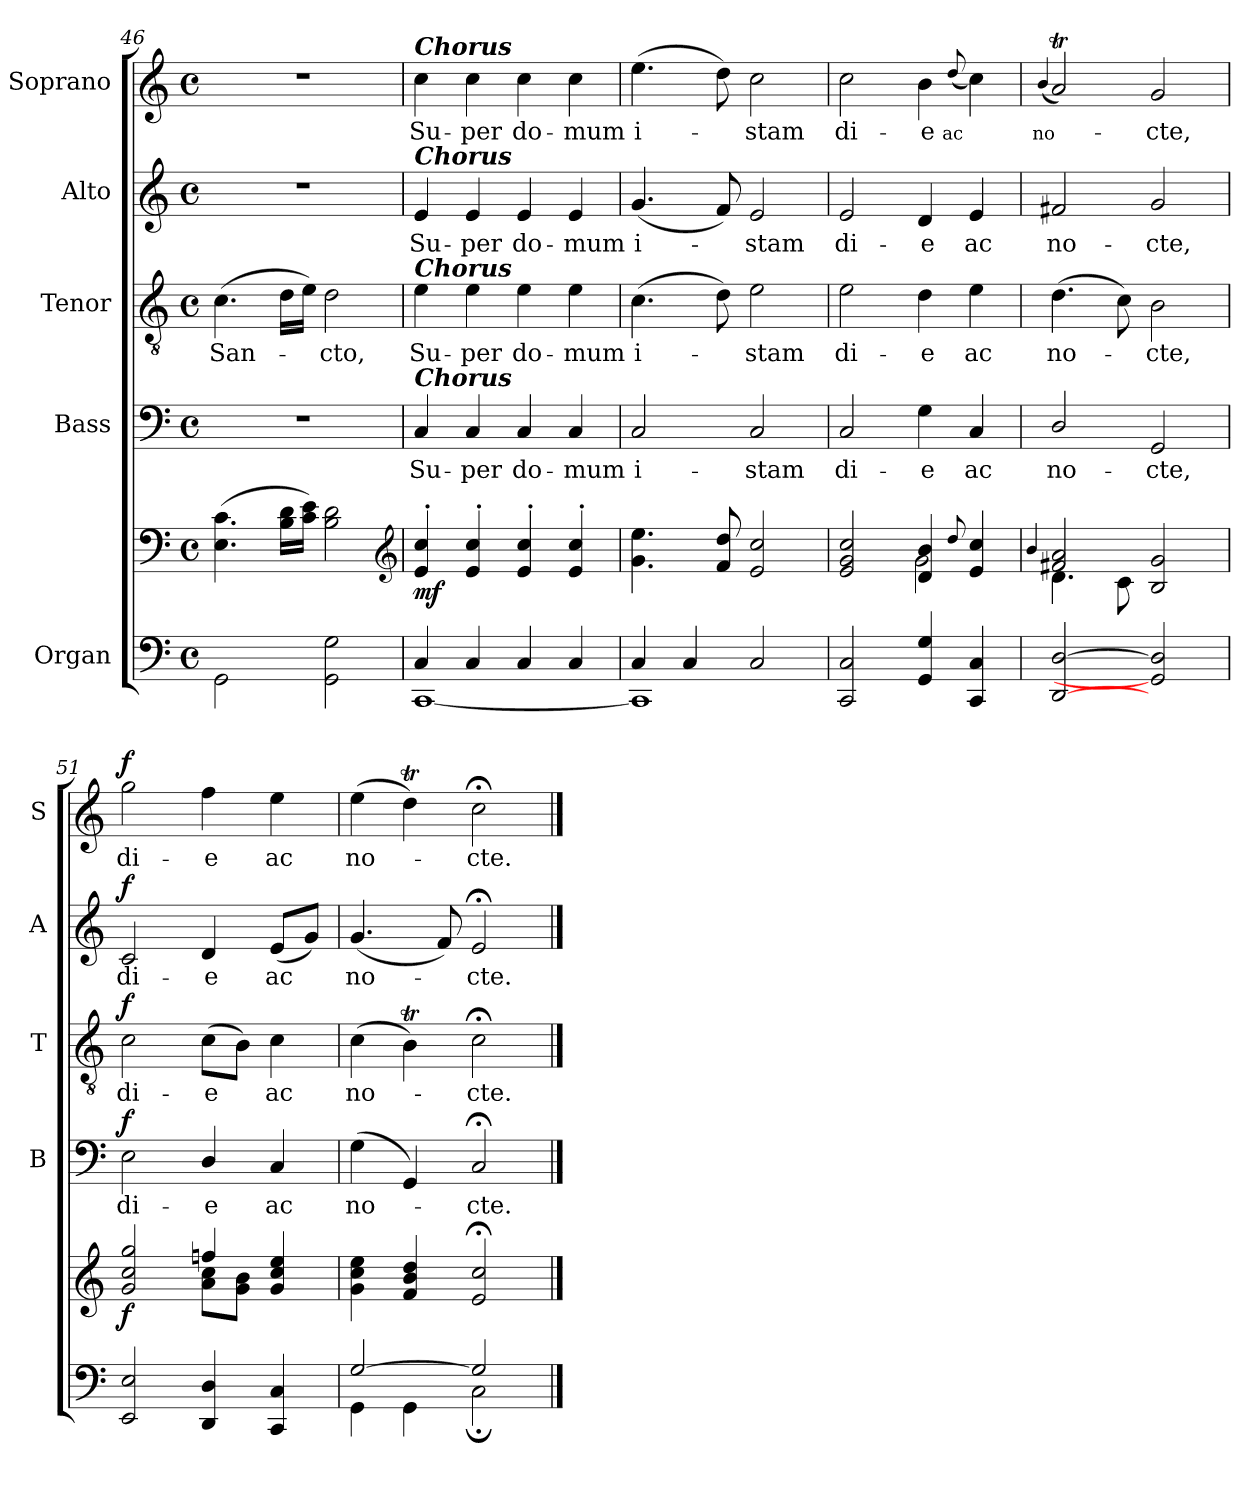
**kern	**kern	**dynam	**kern	**text	**dynam	**kern	**text	**dynam	**kern	**text	**dynam	**kern	**text	**dynam
*part5	*part5	*part5	*part4	*part4	*part4	*part3	*part3	*part3	*part2	*part2	*part2	*part1	*part1	*part1
*staff6	*staff5	*staff5/6	*staff4	*staff4	*staff4	*staff3	*staff3	*staff3	*staff2	*staff2	*staff2	*staff1	*staff1	*staff1
*I"Organ	*	*	*I"Bass	*	*	*I"Tenor	*	*	*I"Alto	*	*	*I"Soprano	*	*
*	*	*	*I'B	*	*	*I'T	*	*	*I'A	*	*	*I'S	*	*
!!LO:LB:g=z
*clefF4	*clefF4	*	*clefF4	*	*	*clefGv2	*	*	*clefG2	*	*	*clefG2	*	*
*k[]	*k[]	*	*k[]	*	*	*k[]	*	*	*k[]	*	*	*k[]	*	*
*C:	*C:	*	*C:	*	*	*C:	*	*	*C:	*	*	*C:	*	*
*M4/4	*M4/4	*	*M4/4	*	*	*M4/4	*	*	*M4/4	*	*	*M4/4	*	*
*met(c)	*met(c)	*	*met(c)	*	*	*met(c)	*	*	*met(c)	*	*	*met(c)	*	*
=46	=46	=46	=46	=46	=46	=46	=46	=46	=46	=46	=46	=46	=46	=46
*^	*^	*	*	*	*	*	*	*	*	*	*	*	*	*
!	!	!	!	!	!	!	!	!	!LO:LY:b	!	!	!	!	!	!	!
1ryy	2GG	(>4.E\ 4.c\	1ryy	.	1r	.	.	(>4.c	San-	.	1r	.	.	1r	.	.
.	.	16B\ 16d\LL	.	.	.	.	.	16dLL	.	.	.	.	.	.	.	.
.	.	16c\ 16e\JJ)	.	.	.	.	.	16eJJ)	.	.	.	.	.	.	.	.
!	!	!	!	!	!	!	!	!	!LO:LY:b	!	!	!	!	!	!	!
.	2GG 2G	2B\ 2d\	.	.	.	.	.	2d	cto,	.	.	.	.	.	.	.
*	*	*clefG2	*	*	*	*	*	*	*	*	*	*	*	*	*	*
=47	=47	=47	=47	=47	=47	=47	=47	=47	=47	=47	=47	=47	=47	=47	=47	=47
!	!	!	!	!	!	!	!	!	!	!	!	!	!	!LO:TX:a:Bi:t=Chorus	!	!
!	!	!	!	!	!	!	!	!	!	!	!LO:TX:a:Bi:t=Chorus	!	!	!	!	!
!	!	!	!	!	!	!	!	!LO:TX:a:Bi:t=Chorus	!	!	!	!	!	!	!	!
!	!	!	!	!	!LO:TX:a:Bi:t=Chorus	!	!	!	!	!	!	!	!	!	!	!
!	!	!	!	!LO:DY:b	!	!LO:LY:b	!	!	!LO:LY:b	!	!	!LO:LY:b	!	!	!LO:LY:b	!
4C/	[1CC	4e/' 4cc/'	1ryy	mf	4C	Su-	.	4e	Su-	.	4e	Su-	.	4cc	Su-	.
!	!	!	!	!	!	!LO:LY:b	!	!	!LO:LY:b	!	!	!LO:LY:b	!	!	!LO:LY:b	!
4C/	.	4e/' 4cc/'	.	.	4C	-per	.	4e	-per	.	4e	-per	.	4cc	-per	.
!	!	!	!	!	!	!LO:LY:b	!	!	!LO:LY:b	!	!	!LO:LY:b	!	!	!LO:LY:b	!
4C/	.	4e/' 4cc/'	.	.	4C	do-	.	4e	do-	.	4e	do-	.	4cc	do-	.
!	!	!	!	!	!	!LO:LY:b	!	!	!LO:LY:b	!	!	!LO:LY:b	!	!	!LO:LY:b	!
4C/	.	4e/' 4cc/'	.	.	4C	-mum	.	4e	-mum	.	4e	-mum	.	4cc	-mum	.
=48	=48	=48	=48	=48	=48	=48	=48	=48	=48	=48	=48	=48	=48	=48	=48	=48
!	!	!	!	!	!	!LO:LY:b	!	!	!LO:LY:b	!	!	!LO:LY:b	!	!	!LO:LY:b	!
4C/	1CC]	4.g\ 4.ee\	1ryy	.	2C	i-	.	(>4.c	i-	.	(<4.g	i-	.	(>4.ee	i-	.
4C/	.	.	.	.	.	.	.	.	.	.	.	.	.	.	.	.
.	.	8f/ 8dd/	.	.	.	.	.	8d)	.	.	8f)	.	.	8dd)	.	.
!	!	!	!	!	!	!LO:LY:b	!	!	!LO:LY:b	!	!	!LO:LY:b	!	!	!LO:LY:b	!
2C/	.	2e/ 2cc/	.	.	2C	-stam	.	2e	stam	.	2e	stam	.	2cc	stam	.
=49	=49	=49	=49	=49	=49	=49	=49	=49	=49	=49	=49	=49	=49	=49	=49	=49
!	!	!	!	!	!	!LO:LY:b	!	!	!LO:LY:b	!	!	!LO:LY:b	!	!	!LO:LY:b	!
2CC/ 2C/	1ryy	2e/ 2g/ 2cc/	2ryy	.	2C	di-	.	2e	di-	.	2e	di-	.	2cc	di-	.
!	!	!	!	!	!	!LO:LY:b	!	!	!LO:LY:b	!	!	!LO:LY:b	!	!	!LO:LY:b	!
4GG/ 4G/	.	4d/ 4b/	2g\	.	4G	-e	.	4d	-e	.	4d	-e	.	4b	-e	.
!	!	!	!	!	!	!	!	!	!	!	!	!	!	!	!LO:LY:b	!
.	.	8qqdd/	.	.	.	.	.	.	.	.	.	.	.	(>8qqdd/L	ac	.
!	!	!	!	!	!	!LO:LY:b	!	!	!LO:LY:b	!	!	!LO:LY:b	!	!	!	!
4CC/ 4C/	.	4e/ 4cc/	.	.	4C	ac	.	4e	ac	.	4e	ac	.	4cc)	.	.
=50	=50	=50	=50	=50	=50	=50	=50	=50	=50	=50	=50	=50	=50	=50	=50	=50
!	!	!	!	!	!	!	!	!	!	!	!	!	!	!	!LO:LY:b	!
.	.	4qqb/	.	.	.	.	.	.	.	.	.	.	.	(<4qqb/	no-	.
!	!	!	!	!	!	!LO:LY:b	!	!	!LO:LY:b	!	!	!LO:LY:b	!	!	!	!
[2DD/ [2D/	1ryy	2f#X/ 2a/	4.d\	.	2D/	no-	.	(>4.d	no-	.	2f#X	no-	.	2aT)	.	.
.	.	.	8c\	.	.	.	.	8c)	.	.	.	.	.	.	.	.
!	!	!	!	!	!	!LO:LY:b	!	!	!LO:LY:b	!	!	!LO:LY:b	!	!	!LO:LY:b	!
2GG/] 2D/]	.	2B/ 2g/	2ryy	.	2GG	-cte,	.	2B	cte,	.	2g	-cte,	.	2g	cte,	.
=51	=51	=51	=51	=51	=51	=51	=51	=51	=51	=51	=51	=51	=51	=51	=51	=51
!	!	!	!	!LO:DY:b	!	!LO:LY:b	!LO:DY:b	!	!LO:LY:b	!LO:DY:b	!	!LO:LY:b	!LO:DY:b	!	!LO:LY:b	!LO:DY:b
2EE/ 2E/	1ryy	2g/ 2cc/ 2gg/	2ryy	f	2E	di-	f	2c	di-	f	2c	di-	f	2gg	di-	f
!	!	!	!	!	!	!LO:LY:b	!	!	!LO:LY:b	!	!	!LO:LY:b	!	!	!LO:LY:b	!
4DD/ 4D/	.	4ffn/	8a\ 8cc\L	.	4D/	-e	.	(>8cL	-e	.	4d	-e	.	4ff	-e	.
.	.	.	8g\ 8b\J	.	.	.	.	8BJ)	.	.	.	.	.	.	.	.
!	!	!	!	!	!	!LO:LY:b	!	!	!LO:LY:b	!	!	!LO:LY:b	!	!	!LO:LY:b	!
4CC/ 4C/	.	4g/ 4cc/ 4ee/	4ryy	.	4C	ac	.	4c	ac	.	(<8eL	ac	.	4ee	ac	.
.	.	.	.	.	.	.	.	.	.	.	8gJ)	.	.	.	.	.
=52	=52	=52	=52	=52	=52	=52	=52	=52	=52	=52	=52	=52	=52	=52	=52	=52
!	!	!	!	!	!	!LO:LY:b	!	!	!LO:LY:b	!	!	!LO:LY:b	!	!	!LO:LY:b	!
[2G/	4GG\	4g\ 4cc\ 4ee\	1ryy	.	(4G	no-	.	(>4c	no-	.	(<4.g	no-	.	(>4ee	no-	.
.	4GG\	4f/ 4b/ 4dd/	.	.	4GG)	.	.	4Bt)	.	.	.	.	.	4ddT)	.	.
.	.	.	.	.	.	.	.	.	.	.	8f)	.	.	.	.	.
!	!	!	!	!	!	!LO:LY:b	!	!	!LO:LY:b	!	!	!LO:LY:b	!	!	!LO:LY:b	!
2G/]	2C;\	2e/;< 2cc/;<	.	.	2C;<	cte.	.	2c;<	cte.	.	2e;<	cte.	.	2cc;<	cte.	.
*v	*v	*	*	*	*	*	*	*	*	*	*	*	*	*	*	*
*	*v	*v	*	*	*	*	*	*	*	*	*	*	*	*	*
==	==	==	==	==	==	==	==	==	==	==	==	==	==	==
*-	*-	*-	*-	*-	*-	*-	*-	*-	*-	*-	*-	*-	*-	*-
